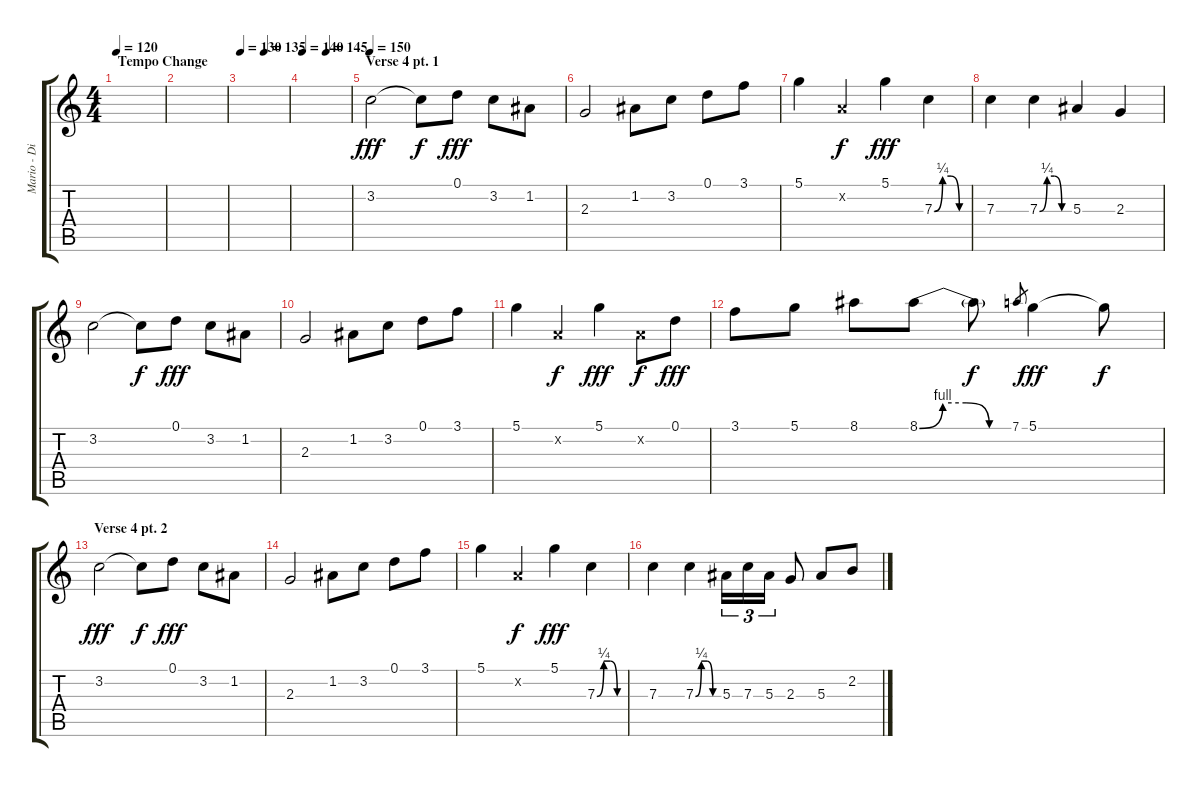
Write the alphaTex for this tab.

\track ("Mario - Dist" "Mario - Di") {instrument distortionguitar}
\staff {score tabs}
\tuning (D4 A3 F3 C3 G2 C2) {hide}
\ts (4 4)
\section ("" "Tempo Change")
\tempo 120
\clef g2
\ks c
|
|
\tempo 130
\tempo (135 0.5)
|
\tempo 140
\tempo (145 0.5)
|
\section ("" "Verse 4 pt. 1")
\tempo 150
3.2.2{dy fff volume 16 balance 8 instrument overdrivenguitar} 3.2{t}.8{dy f} 0.1.8{dy fff} 3.2.8 1.2.8 |
2.3.2 1.2.8 3.2.8 0.1.8 3.1.8 |
5.1.4 0.2{x}.4{dy f} 5.1.4{dy fff} 7.3{be (custom 0 0 15 1 30 1 45 0 60 0)}.4 |
7.3.4 7.3{be (custom 0 0 15 1 30 1 45 0 60 0)}.4 5.3.4 2.3.4 |
3.2.2 3.2{t}.8{dy f} 0.1.8{dy fff} 3.2.8 1.2.8 |
2.3.2 1.2.8 3.2.8 0.1.8 3.1.8 |
5.1.4 0.2{x}.4{dy f} 5.1.4{dy fff} 0.2{x}.8{dy f} 0.1.8{dy fff} |
3.1.8 5.1.8 8.1.8 8.1{be (custom 0 0 15 4 30 4 45 0 60 0)}.8 8.1{t}.8{dy f} 7.1.8{gr} 5.1.4{dy fff} 5.1{t}.8{dy f} |
\section ("" "Verse 4 pt. 2")
3.2.2{dy fff} 3.2{t}.8{dy f} 0.1.8{dy fff} 3.2.8 1.2.8 |
2.3.2 1.2.8 3.2.8 0.1.8 3.1.8 |
5.1.4 0.2{x}.4{dy f} 5.1.4{dy fff} 7.3{be (custom 0 0 15 1 30 1 45 0 60 0)}.4 |
7.3.4 7.3{be (custom 0 0 15 1 30 1 45 0 60 0)}.4 5.3.16{tu (3 2)} 7.3.16{tu (3 2)} 5.3.16{tu (3 2)} 2.3.8 5.3.8 2.2.8
